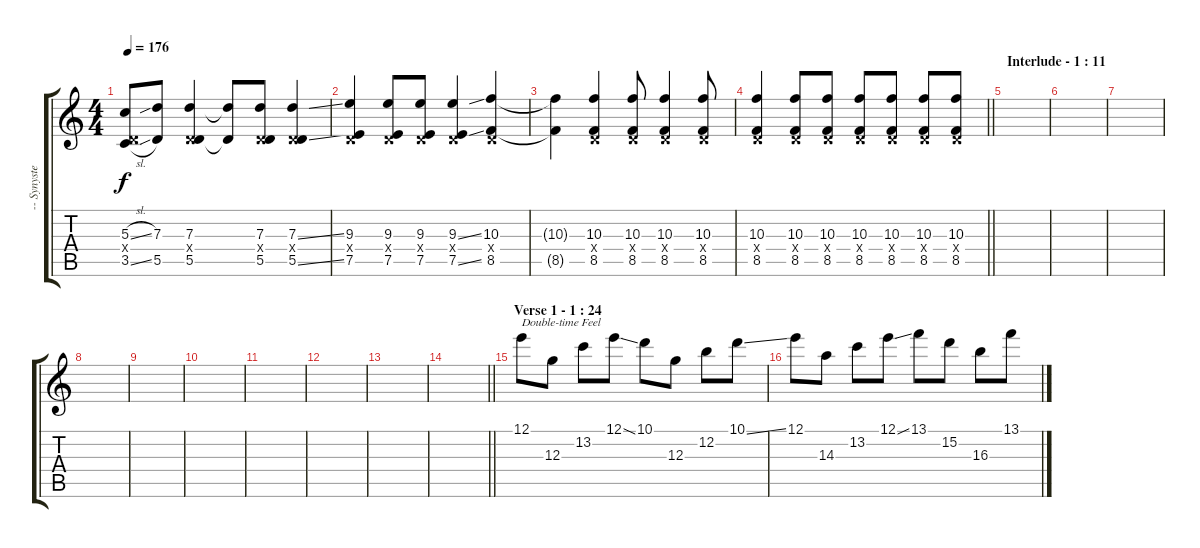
\track ("-- Synyster Gates - Lead" "-- Synyste") {instrument distortionguitar}
\staff {score tabs}
\tuning (E4 B3 G3 D3 A2 D2) {hide}
\ts (4 4)
\tempo 176
\clef g2
\ks c
(5.3{sl} 0.4{x} 3.5{sl}).8{dy f} (7.3 5.5).8 (7.3 0.4{x} 5.5).4 (7.3{t} 5.5{t}).8 (7.3 0.4{x} 5.5).8 (7.3{ss} 0.4{x} 5.5{ss}).4 |
(9.3 0.4{x} 7.5).4 (9.3 0.4{x} 7.5).8 (9.3 0.4{x} 7.5).8 (9.3{ss} 0.4{x} 7.5{ss}).4 (10.3 0.4{x} 8.5).4 |
(10.3{t} 8.5{t}).4 (10.3 0.4{x} 8.5).4 (10.3 0.4{x} 8.5).8 (10.3 0.4{x} 8.5).4 (10.3 0.4{x} 8.5).8 |
\barLineRight lightlight
(10.3 0.4{x} 8.5).4 (10.3 0.4{x} 8.5).8 (10.3 0.4{x} 8.5).8 (10.3 0.4{x} 8.5).8 (10.3 0.4{x} 8.5).8 (10.3 0.4{x} 8.5).8 (10.3 0.4{x} 8.5).8 |
\section ("" "Interlude - 1 : 11")
|
|
|
|
|
|
|
|
|
\barLineRight lightlight
|
\section ("" "Verse 1 - 1 : 24")
12.1.8{txt "Double-time Feel"} 12.3.8 13.2.8 12.1{ss}.8 10.1.8 12.3.8 12.2.8 10.1{ss}.8 |
12.1.8 14.3.8 13.2.8 12.1{ss}.8 13.1.8 15.2.8 16.3.8 13.1{ss}.8
